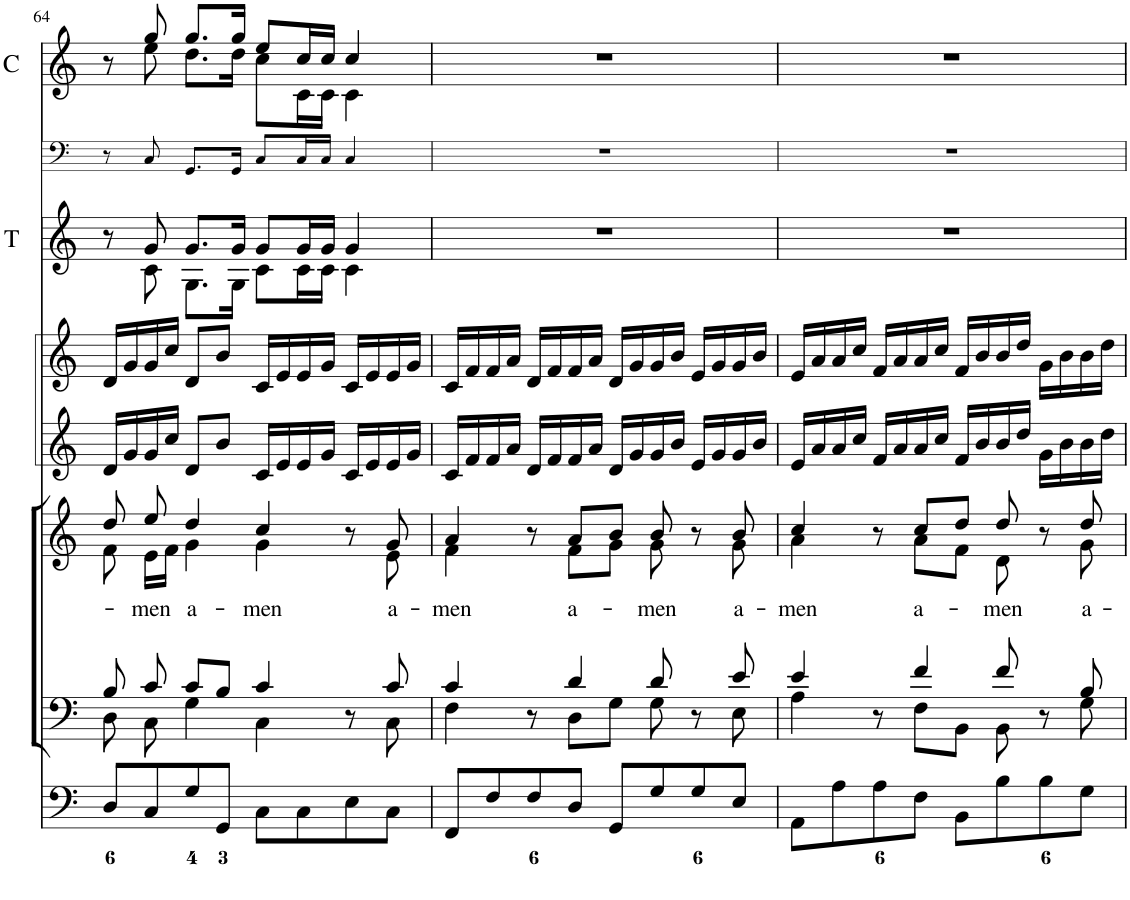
**kern	**kern	**kern	**text	**kern	**kern	**kern	**kern	**kern
*part8	*part7	*part6	*part6	*part5	*part4	*part3	*part2	*part1
*staff8	*staff7	*staff6	*staff6	*staff5	*staff4	*staff3	*staff2	*staff1
*I"Organ	*I"Voice	*I"Voice	*	*I"Violin	*I"Violini	*I"Trombe	*I"Timpani	*I"Clarini in C
*	*	*	*	*I'Vln	*I'Vln	*I'T	*I'Timp	*I'C
!!LO:PB:g=z
*clefF4	*clefF4	*clefG2	*	*clefG2	*clefG2	*clefG2	*clefF4	*clefG2
*k[]	*k[]	*k[]	*	*k[]	*k[]	*k[]	*k[]	*k[]
*M4/4	*M4/4	*M4/4	*	*M4/4	*M4/4	*M4/4	*M4/4	*M4/4
*met(c)	*met(c)	*met(c)	*	*met(c)	*met(c)	*met(c)	*met(c)	*met(c)
=64	=64	=64	=64	=64	=64	=64	=64	=64
*	*^	*^	*	*	*	*^	*	*^
8D/L	8B/	8D\	8dd/	8f\	.	16d/LL	16d/LL	8r	8ryy	8r	8r	8ryy
.	.	.	.	.	.	16g/	16g/	.	.	.	.	.
!	!	!	!	!	!LO:LY:b	!	!	!	!	!	!	!
8C/	8c/	8C\	8ee/	16e\LL	-men	16g/	16g/	8g/	8c\	8C/	8gg/	8ee\
.	.	.	.	16f\JJ	.	16cc/JJ	16cc/JJ	.	.	.	.	.
!	!	!	!	!	!LO:LY:b	!	!	!	!	!	!	!
8G/	8c/L	4G\	4dd/	4g\	a-	8d/L	8d/L	8.g/L	8.G\L	8.GG/L	8.gg/L	8.dd\L
8GG/J	8B/J	.	.	.	.	8b/J	8b/J	.	.	.	.	.
.	.	.	.	.	.	.	.	16g/Jk	16G\Jk	16GG/Jk	16gg/Jk	16dd\Jk
!	!	!	!	!	!LO:LY:b	!	!	!	!	!	!	!
8C\L	4c/	4C\	4cc/	4g\	-men	16c/LL	16c/LL	8g/L	8c\L	8C/L	8ee/L	8cc\L
.	.	.	.	.	.	16e/	16e/	.	.	.	.	.
8C\	.	.	.	.	.	16e/	16e/	16g/L	16c\L	16C/L	16cc/L	16c\L
.	.	.	.	.	.	16g/JJ	16g/JJ	16g/JJ	16c\JJ	16C/JJ	16cc/JJ	16c\JJ
8E\	8r	8ryy	8r	8ryy	.	16c/LL	16c/LL	4g/	4c\	4C/	4cc/	4c\
.	.	.	.	.	.	16e/	16e/	.	.	.	.	.
!	!	!	!	!	!LO:LY:b	!	!	!	!	!	!	!
8C\J	8c/	8C\	8g/	8e\	a-	16e/	16e/	.	.	.	.	.
.	.	.	.	.	.	16g/JJ	16g/JJ	.	.	.	.	.
*	*	*	*	*	*	*	*	*v	*v	*	*v	*v
=65	=65	=65	=65	=65	=65	=65	=65	=65	=65	=65
!	!	!	!	!	!LO:LY:b	!	!	!	!	!
8FF/L	4c/	4F\	4a/	4f\	-men	16c/LL	16c/LL	1r	1r	1r
.	.	.	.	.	.	16f/	16f/	.	.	.
8F/	.	.	.	.	.	16f/	16f/	.	.	.
.	.	.	.	.	.	16a/JJ	16a/JJ	.	.	.
8F/	8r	8ryy	8r	8ryy	.	16d/LL	16d/LL	.	.	.
.	.	.	.	.	.	16f/	16f/	.	.	.
!	!	!	!	!	!LO:LY:b	!	!	!	!	!
8D/J	4d/	8D\L	8a/L	8f\L	a-	16f/	16f/	.	.	.
.	.	.	.	.	.	16a/JJ	16a/JJ	.	.	.
8GG/L	.	8G\J	8b/J	8g\J	.	16d/LL	16d/LL	.	.	.
.	.	.	.	.	.	16g/	16g/	.	.	.
!	!	!	!	!	!LO:LY:b	!	!	!	!	!
8G/	8d/	8G\	8b/	8g\	-men	16g/	16g/	.	.	.
.	.	.	.	.	.	16b/JJ	16b/JJ	.	.	.
8G/	8r	8ryy	8r	8ryy	.	16e/LL	16e/LL	.	.	.
.	.	.	.	.	.	16g/	16g/	.	.	.
!	!	!	!	!	!LO:LY:b	!	!	!	!	!
8E/J	8e/	8E\	8b/	8g\	a-	16g/	16g/	.	.	.
.	.	.	.	.	.	16b/JJ	16b/JJ	.	.	.
=66	=66	=66	=66	=66	=66	=66	=66	=66	=66	=66
!	!	!	!	!	!LO:LY:b	!	!	!	!	!
8AA\L	4e/	4A\	4cc/	4a\	-men	16e/LL	16e/LL	1r	1r	1r
.	.	.	.	.	.	16a/	16a/	.	.	.
8A\	.	.	.	.	.	16a/	16a/	.	.	.
.	.	.	.	.	.	16cc/JJ	16cc/JJ	.	.	.
8A\	8r	8ryy	8r	8ryy	.	16f/LL	16f/LL	.	.	.
.	.	.	.	.	.	16a/	16a/	.	.	.
!	!	!	!	!	!LO:LY:b	!	!	!	!	!
8F\J	4f/	8F\L	8cc/L	8a\L	a-	16a/	16a/	.	.	.
.	.	.	.	.	.	16cc/JJ	16cc/JJ	.	.	.
8BB\L	.	8BB\J	8dd/J	8f\J	.	16f/LL	16f/LL	.	.	.
.	.	.	.	.	.	16b/	16b/	.	.	.
!	!	!	!	!	!LO:LY:b	!	!	!	!	!
8B\	8f/	8BB\	8dd/	8d\	-men	16b/	16b/	.	.	.
.	.	.	.	.	.	16dd/JJ	16dd/JJ	.	.	.
8B\	8r	8ryy	8r	8ryy	.	16g\LL	16g\LL	.	.	.
.	.	.	.	.	.	16b\	16b\	.	.	.
!	!	!	!	!	!LO:LY:b	!	!	!	!	!
8G\J	8B/	8G\	8dd/	8g\	a-	16b\	16b\	.	.	.
.	.	.	.	.	.	16dd\JJ	16dd\JJ	.	.	.
*	*v	*v	*	*	*	*	*	*	*	*
*	*	*v	*v	*	*	*	*	*	*
=	=	=	=	=	=	=	=	=
*-	*-	*-	*-	*-	*-	*-	*-	*-
